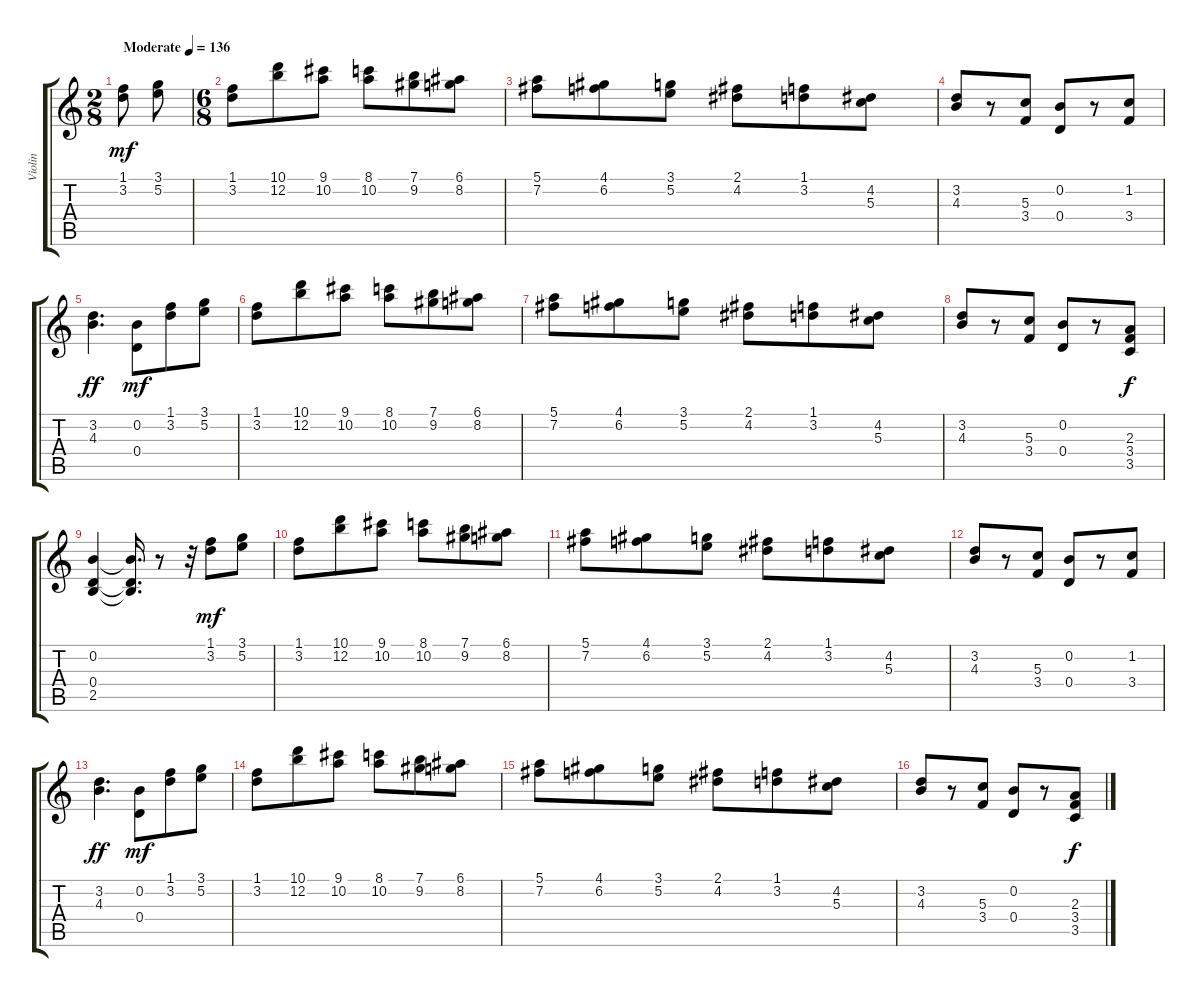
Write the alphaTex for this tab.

\track ("Violin" "Violin") {instrument acousticguitarnylon}
\staff {score tabs}
\tuning (E4 B3 G3 D3 A2 E2) {hide}
\ts (2 8)
\tempo (136 "Moderate")
\clef g2
\ks c
(1.1 3.2).8{dy mf instrument acousticguitarnylon} (3.1 5.2).8 |
\ts (6 8)
(1.1 3.2).8 (10.1 12.2).8 (9.1 10.2).8 (8.1 10.2).8 (7.1 9.2).8 (6.1 8.2).8 |
(5.1 7.2).8 (4.1 6.2).8 (3.1 5.2).8 (2.1 4.2).8 (1.1 3.2).8 (4.2 5.3).8 |
(3.2 4.3).8 r.8 (5.3 3.4).8 (0.2 0.4).8 r.8 (1.2 3.4).8 |
(3.2 4.3).4{d dy ff} (0.2 0.4).8{dy mf} (1.1 3.2).8 (3.1 5.2).8 |
(1.1 3.2).8 (10.1 12.2).8 (9.1 10.2).8 (8.1 10.2).8 (7.1 9.2).8 (6.1 8.2).8 |
(5.1 7.2).8 (4.1 6.2).8 (3.1 5.2).8 (2.1 4.2).8 (1.1 3.2).8 (4.2 5.3).8 |
(3.2 4.3).8 r.8 (5.3 3.4).8 (0.2 0.4).8 r.8 (2.3 3.4 3.5).8{dy f} |
(0.2 0.4 2.5).4 (0.2{t} 0.4{t} 2.5{t}).16{d} r.8 r.32 (1.1 3.2).8{dy mf} (3.1 5.2).8 |
(1.1 3.2).8 (10.1 12.2).8 (9.1 10.2).8 (8.1 10.2).8 (7.1 9.2).8 (6.1 8.2).8 |
(5.1 7.2).8 (4.1 6.2).8 (3.1 5.2).8 (2.1 4.2).8 (1.1 3.2).8 (4.2 5.3).8 |
(3.2 4.3).8 r.8 (5.3 3.4).8 (0.2 0.4).8 r.8 (1.2 3.4).8 |
(3.2 4.3).4{d dy ff} (0.2 0.4).8{dy mf} (1.1 3.2).8 (3.1 5.2).8 |
(1.1 3.2).8 (10.1 12.2).8 (9.1 10.2).8 (8.1 10.2).8 (7.1 9.2).8 (6.1 8.2).8 |
(5.1 7.2).8 (4.1 6.2).8 (3.1 5.2).8 (2.1 4.2).8 (1.1 3.2).8 (4.2 5.3).8 |
(3.2 4.3).8 r.8 (5.3 3.4).8 (0.2 0.4).8 r.8 (2.3 3.4 3.5).8{dy f}
